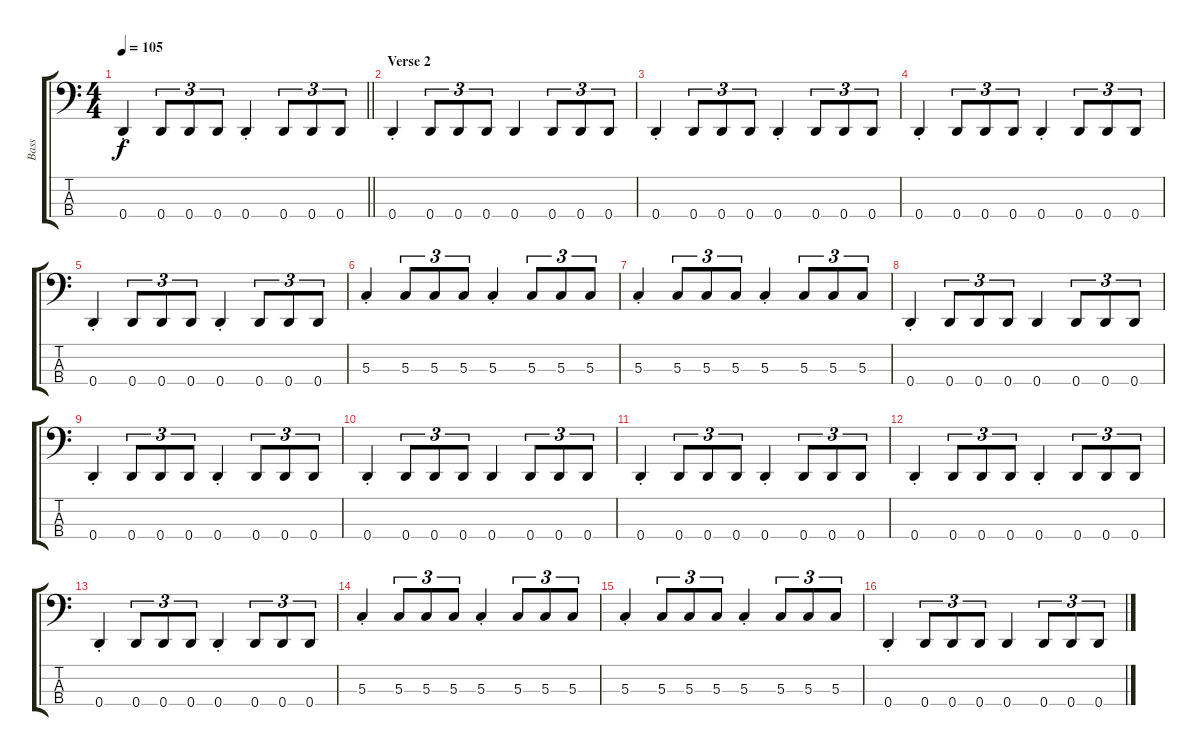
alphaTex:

\track ("Bass" "Bass") {instrument electricbasspick}
\staff {score tabs}
\tuning (F2 C2 G1 D1) {hide}
\ts (4 4)
\tempo 105
\clef f4
\barLineRight lightlight
\ks c
0.4{st}.4{dy f} 0.4.8{tu (3 2)} 0.4.8{tu (3 2)} 0.4.8{tu (3 2)} 0.4{st}.4 0.4.8{tu (3 2)} 0.4.8{tu (3 2)} 0.4.8{tu (3 2)} |
\section ("" "Verse 2")
0.4{st}.4 0.4.8{tu (3 2)} 0.4.8{tu (3 2)} 0.4.8{tu (3 2)} 0.4.4 0.4.8{tu (3 2)} 0.4.8{tu (3 2)} 0.4.8{tu (3 2)} |
0.4{st}.4 0.4.8{tu (3 2)} 0.4.8{tu (3 2)} 0.4.8{tu (3 2)} 0.4{st}.4 0.4.8{tu (3 2)} 0.4.8{tu (3 2)} 0.4.8{tu (3 2)} |
0.4{st}.4 0.4.8{tu (3 2)} 0.4.8{tu (3 2)} 0.4.8{tu (3 2)} 0.4{st}.4 0.4.8{tu (3 2)} 0.4.8{tu (3 2)} 0.4.8{tu (3 2)} |
0.4{st}.4 0.4.8{tu (3 2)} 0.4.8{tu (3 2)} 0.4.8{tu (3 2)} 0.4{st}.4 0.4.8{tu (3 2)} 0.4.8{tu (3 2)} 0.4.8{tu (3 2)} |
5.3{st}.4 5.3.8{tu (3 2)} 5.3.8{tu (3 2)} 5.3.8{tu (3 2)} 5.3{st}.4 5.3.8{tu (3 2)} 5.3.8{tu (3 2)} 5.3.8{tu (3 2)} |
5.3{st}.4 5.3.8{tu (3 2)} 5.3.8{tu (3 2)} 5.3.8{tu (3 2)} 5.3{st}.4 5.3.8{tu (3 2)} 5.3.8{tu (3 2)} 5.3.8{tu (3 2)} |
0.4{st}.4 0.4.8{tu (3 2)} 0.4.8{tu (3 2)} 0.4.8{tu (3 2)} 0.4.4 0.4.8{tu (3 2)} 0.4.8{tu (3 2)} 0.4.8{tu (3 2)} |
0.4{st}.4 0.4.8{tu (3 2)} 0.4.8{tu (3 2)} 0.4.8{tu (3 2)} 0.4{st}.4 0.4.8{tu (3 2)} 0.4.8{tu (3 2)} 0.4.8{tu (3 2)} |
0.4{st}.4 0.4.8{tu (3 2)} 0.4.8{tu (3 2)} 0.4.8{tu (3 2)} 0.4.4 0.4.8{tu (3 2)} 0.4.8{tu (3 2)} 0.4.8{tu (3 2)} |
0.4{st}.4 0.4.8{tu (3 2)} 0.4.8{tu (3 2)} 0.4.8{tu (3 2)} 0.4{st}.4 0.4.8{tu (3 2)} 0.4.8{tu (3 2)} 0.4.8{tu (3 2)} |
0.4{st}.4 0.4.8{tu (3 2)} 0.4.8{tu (3 2)} 0.4.8{tu (3 2)} 0.4{st}.4 0.4.8{tu (3 2)} 0.4.8{tu (3 2)} 0.4.8{tu (3 2)} |
0.4{st}.4 0.4.8{tu (3 2)} 0.4.8{tu (3 2)} 0.4.8{tu (3 2)} 0.4{st}.4 0.4.8{tu (3 2)} 0.4.8{tu (3 2)} 0.4.8{tu (3 2)} |
5.3{st}.4 5.3.8{tu (3 2)} 5.3.8{tu (3 2)} 5.3.8{tu (3 2)} 5.3{st}.4 5.3.8{tu (3 2)} 5.3.8{tu (3 2)} 5.3.8{tu (3 2)} |
5.3{st}.4 5.3.8{tu (3 2)} 5.3.8{tu (3 2)} 5.3.8{tu (3 2)} 5.3{st}.4 5.3.8{tu (3 2)} 5.3.8{tu (3 2)} 5.3.8{tu (3 2)} |
0.4{st}.4 0.4.8{tu (3 2)} 0.4.8{tu (3 2)} 0.4.8{tu (3 2)} 0.4.4 0.4.8{tu (3 2)} 0.4.8{tu (3 2)} 0.4.8{tu (3 2)}
